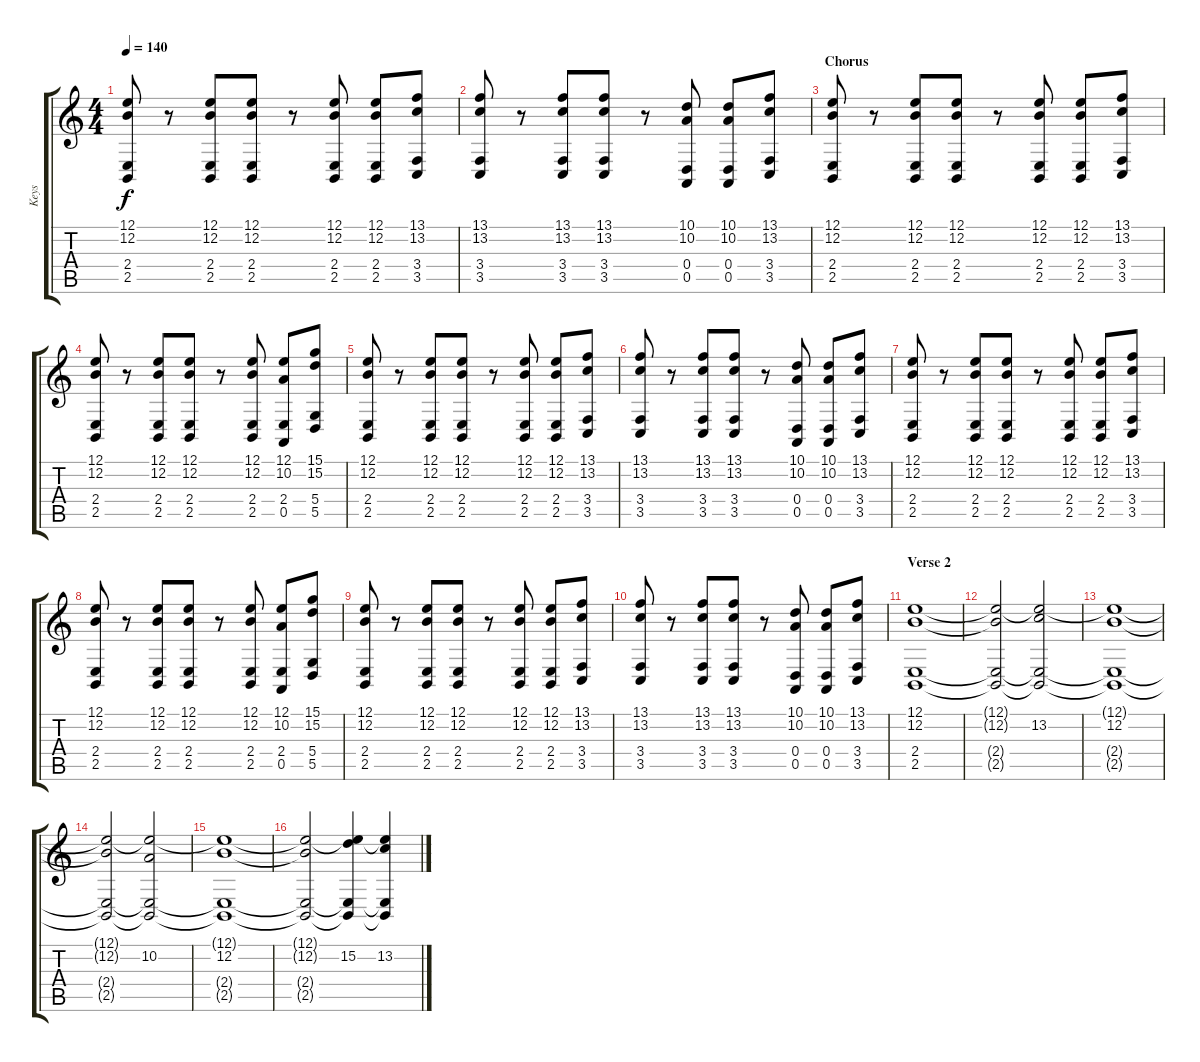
\track ("Keys" "Keys") {instrument stringensemble1}
\staff {score tabs}
\tuning (E4 B3 G3 D3 A2 E2) {hide}
\ts (4 4)
\tempo 140
\clef g2
\ks c
(12.1 12.2 2.4 2.5).8{dy f} r.8 (12.1 12.2 2.4 2.5).8 (12.1 12.2 2.4 2.5).8 r.8 (12.1 12.2 2.4 2.5).8 (12.1 12.2 2.4 2.5).8 (13.1 13.2 3.4 3.5).8 |
(13.1 13.2 3.4 3.5).8 r.8 (13.1 13.2 3.4 3.5).8 (13.1 13.2 3.4 3.5).8 r.8 (10.1 10.2 0.4 0.5).8 (10.1 10.2 0.4 0.5).8 (13.1 13.2 3.4 3.5).8 |
\section ("" "Chorus")
(12.1 12.2 2.4 2.5).8 r.8 (12.1 12.2 2.4 2.5).8 (12.1 12.2 2.4 2.5).8 r.8 (12.1 12.2 2.4 2.5).8 (12.1 12.2 2.4 2.5).8 (13.1 13.2 3.4 3.5).8 |
(12.1 12.2 2.4 2.5).8 r.8 (12.1 12.2 2.4 2.5).8 (12.1 12.2 2.4 2.5).8 r.8 (12.1 12.2 2.4 2.5).8 (12.1 10.2 2.4 0.5).8 (15.1 15.2 5.4 5.5).8 |
(12.1 12.2 2.4 2.5).8 r.8 (12.1 12.2 2.4 2.5).8 (12.1 12.2 2.4 2.5).8 r.8 (12.1 12.2 2.4 2.5).8 (12.1 12.2 2.4 2.5).8 (13.1 13.2 3.4 3.5).8 |
(13.1 13.2 3.4 3.5).8 r.8 (13.1 13.2 3.4 3.5).8 (13.1 13.2 3.4 3.5).8 r.8 (10.1 10.2 0.4 0.5).8 (10.1 10.2 0.4 0.5).8 (13.1 13.2 3.4 3.5).8 |
(12.1 12.2 2.4 2.5).8 r.8 (12.1 12.2 2.4 2.5).8 (12.1 12.2 2.4 2.5).8 r.8 (12.1 12.2 2.4 2.5).8 (12.1 12.2 2.4 2.5).8 (13.1 13.2 3.4 3.5).8 |
(12.1 12.2 2.4 2.5).8 r.8 (12.1 12.2 2.4 2.5).8 (12.1 12.2 2.4 2.5).8 r.8 (12.1 12.2 2.4 2.5).8 (12.1 10.2 2.4 0.5).8 (15.1 15.2 5.4 5.5).8 |
(12.1 12.2 2.4 2.5).8 r.8 (12.1 12.2 2.4 2.5).8 (12.1 12.2 2.4 2.5).8 r.8 (12.1 12.2 2.4 2.5).8 (12.1 12.2 2.4 2.5).8 (13.1 13.2 3.4 3.5).8 |
(13.1 13.2 3.4 3.5).8 r.8 (13.1 13.2 3.4 3.5).8 (13.1 13.2 3.4 3.5).8 r.8 (10.1 10.2 0.4 0.5).8 (10.1 10.2 0.4 0.5).8 (13.1 13.2 3.4 3.5).8 |
\section ("" "Verse 2")
(12.1 12.2 2.4 2.5).1{instrument stringensemble1} |
(12.1{t} 12.2{t} 2.4{t} 2.5{t}).2 (12.1{t} 13.2 2.4{t} 2.5{t}).2 |
(12.1{t} 12.2 2.4{t} 2.5{t}).1 |
(12.1{t} 12.2{t} 2.4{t} 2.5{t}).2 (12.1{t} 10.2 2.4{t} 2.5{t}).2 |
(12.1{t} 12.2 2.4{t} 2.5{t}).1 |
(12.1{t} 12.2{t} 2.4{t} 2.5{t}).2 (12.1{t} 15.2 2.4{t} 2.5{t}).4 (12.1{t} 13.2 2.4{t} 2.5{t}).4
